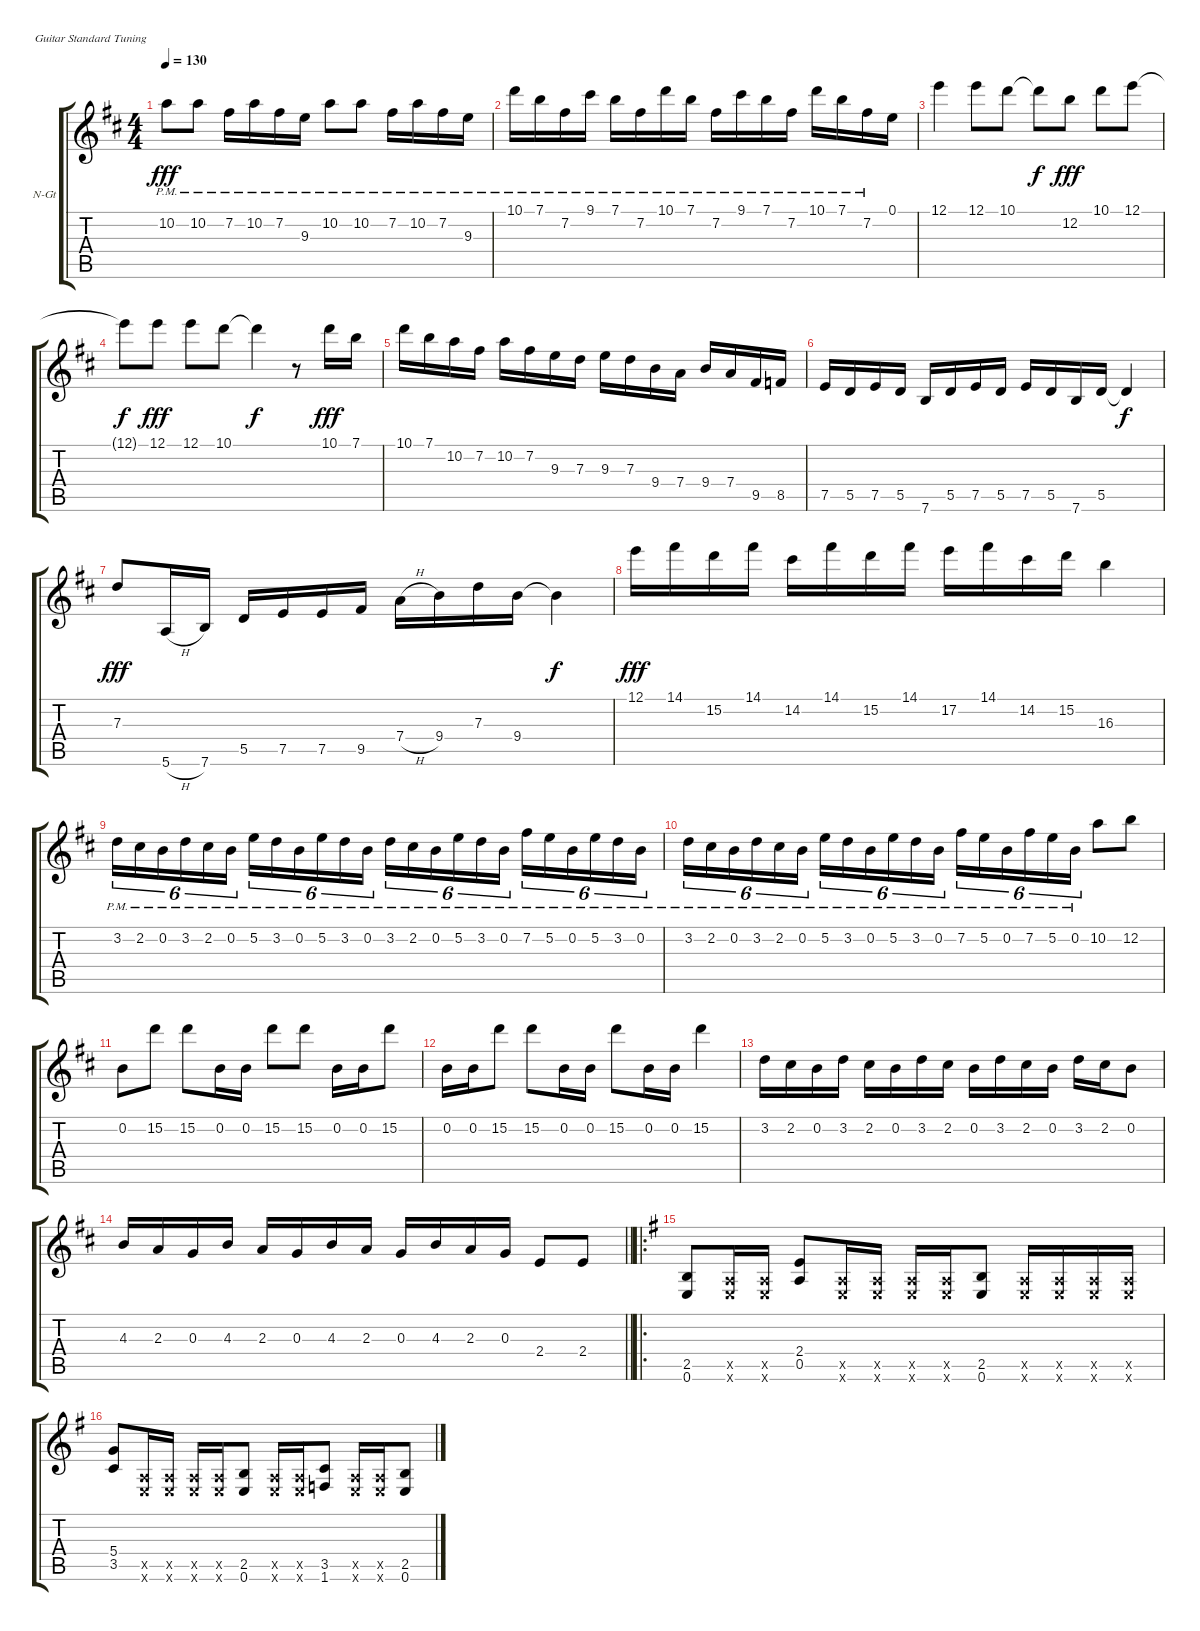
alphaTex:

\bracketExtendMode groupsimilarinstruments
\firstSystemTrackNameOrientation horizontal
\otherSystemsTrackNameOrientation horizontal
\track ("Rodrigo" "N-Gt") {instrument acousticguitarnylon}
\staff {score tabs}
\tuning (E4 B3 G3 D3 A2 E2)
\ts (4 4)
\tempo 130
\clef g2
\ks bminor
10.2{pm}.8{dy fff} 10.2{pm}.8 7.2{pm}.16 10.2{pm}.16 7.2{pm}.16 9.3{pm}.16 10.2{pm}.8 10.2{pm}.8 7.2{pm}.16 10.2{pm}.16 7.2{pm}.16 9.3{pm}.16 |
10.1{pm}.16 7.1{pm}.16 7.2{pm}.16 9.1{pm}.16 7.1{pm}.16 7.2{pm}.16 10.1{pm}.16 7.1{pm}.16 7.2{pm}.16 9.1{pm}.16 7.1{pm}.16 7.2{pm}.16 10.1{pm}.16 7.1{pm}.16 7.2{pm}.16 0.1.16 |
12.1.4 12.1.8 10.1.8 10.1{t}.8{dy f} 12.2.8{dy fff} 10.1.8 12.1.8 |
12.1{t}.8{dy f} 12.1.8{dy fff} 12.1.8 10.1.8 10.1{t}.4{dy f} r.8 10.1.16{dy fff} 7.1.16 |
10.1.16 7.1.16 10.2.16 7.2.16 10.2.16 7.2.16 9.3.16 7.3.16 9.3.16 7.3.16 9.4.16 7.4.16 9.4.16 7.4.16 9.5.16 8.5.16 |
7.5.16 5.5.16 7.5.16 5.5.16 7.6.16 5.5.16 7.5.16 5.5.16 7.5.16 5.5.16 7.6.16 5.5.16 5.5{t}.4{dy f} |
7.3.8{dy fff} 5.6{h}.16 7.6.16 5.5.16 7.5.16 7.5.16 9.5.16 7.4{h}.16 9.4.16 7.3.16 9.4.16 9.4{t}.4{dy f} |
12.1.16{dy fff} 14.1.16 15.2.16 14.1.16 14.2.16 14.1.16 15.2.16 14.1.16 17.2.16 14.1.16 14.2.16 15.2.16 16.3.4 |
3.2{pm}.16{tu (6 4)} 2.2{pm}.16{tu (6 4)} 0.2{pm}.16{tu (6 4)} 3.2{pm}.16{tu (6 4)} 2.2{pm}.16{tu (6 4)} 0.2{pm}.16{tu (6 4)} 5.2{pm}.16{tu (6 4)} 3.2{pm}.16{tu (6 4)} 0.2{pm}.16{tu (6 4)} 5.2{pm}.16{tu (6 4)} 3.2{pm}.16{tu (6 4)} 0.2{pm}.16{tu (6 4)} 3.2{pm}.16{tu (6 4)} 2.2{pm}.16{tu (6 4)} 0.2{pm}.16{tu (6 4)} 5.2{pm}.16{tu (6 4)} 3.2{pm}.16{tu (6 4)} 0.2{pm}.16{tu (6 4)} 7.2{pm}.16{tu (6 4)} 5.2{pm}.16{tu (6 4)} 0.2{pm}.16{tu (6 4)} 5.2{pm}.16{tu (6 4)} 3.2{pm}.16{tu (6 4)} 0.2{pm}.16{tu (6 4)} |
3.2{pm}.16{tu (6 4)} 2.2{pm}.16{tu (6 4)} 0.2{pm}.16{tu (6 4)} 3.2{pm}.16{tu (6 4)} 2.2{pm}.16{tu (6 4)} 0.2{pm}.16{tu (6 4)} 5.2{pm}.16{tu (6 4)} 3.2{pm}.16{tu (6 4)} 0.2{pm}.16{tu (6 4)} 5.2{pm}.16{tu (6 4)} 3.2{pm}.16{tu (6 4)} 0.2{pm}.16{tu (6 4)} 7.2{pm}.16{tu (6 4)} 5.2{pm}.16{tu (6 4)} 0.2{pm}.16{tu (6 4)} 7.2{pm}.16{tu (6 4)} 5.2{pm}.16{tu (6 4)} 0.2{pm}.16{tu (6 4)} 10.2.8 12.2.8 |
0.2.8 15.2.8 15.2.8 0.2.16 0.2.16 15.2.8 15.2.8 0.2.16 0.2.16 15.2.8 |
0.2.16 0.2.16 15.2.8 15.2.8 0.2.16 0.2.16 15.2.8 0.2.16 0.2.16 15.2.4 |
3.2.16 2.2.16 0.2.16 3.2.16 2.2.16 0.2.16 3.2.16 2.2.16 0.2.16 3.2.16 2.2.16 0.2.16 3.2.16 2.2.16 0.2.8 |
\barLineRight lightlight
4.3.16 2.3.16 0.3.16 4.3.16 2.3.16 0.3.16 4.3.16 2.3.16 0.3.16 4.3.16 2.3.16 0.3.16 2.4.8 2.4.8 |
\ro
\ks eminor
(2.5 0.6).8 (0.5{x} 0.6{x}).16 (0.5{x} 0.6{x}).16 (2.4 0.5).8 (0.5{x} 0.6{x}).16 (0.5{x} 0.6{x}).16 (0.5{x} 0.6{x}).16 (0.5{x} 0.6{x}).16 (2.5 0.6).8 (0.5{x} 0.6{x}).16 (0.5{x} 0.6{x}).16 (0.5{x} 0.6{x}).16 (0.5{x} 0.6{x}).16 |
(5.4 3.5).8 (0.5{x} 0.6{x}).16 (0.5{x} 0.6{x}).16 (0.5{x} 0.6{x}).16 (0.5{x} 0.6{x}).16 (2.5 0.6).8 (0.5{x} 0.6{x}).16 (0.5{x} 0.6{x}).16 (3.5 1.6).8 (0.5{x} 0.6{x}).16 (0.5{x} 0.6{x}).16 (2.5 0.6).8
